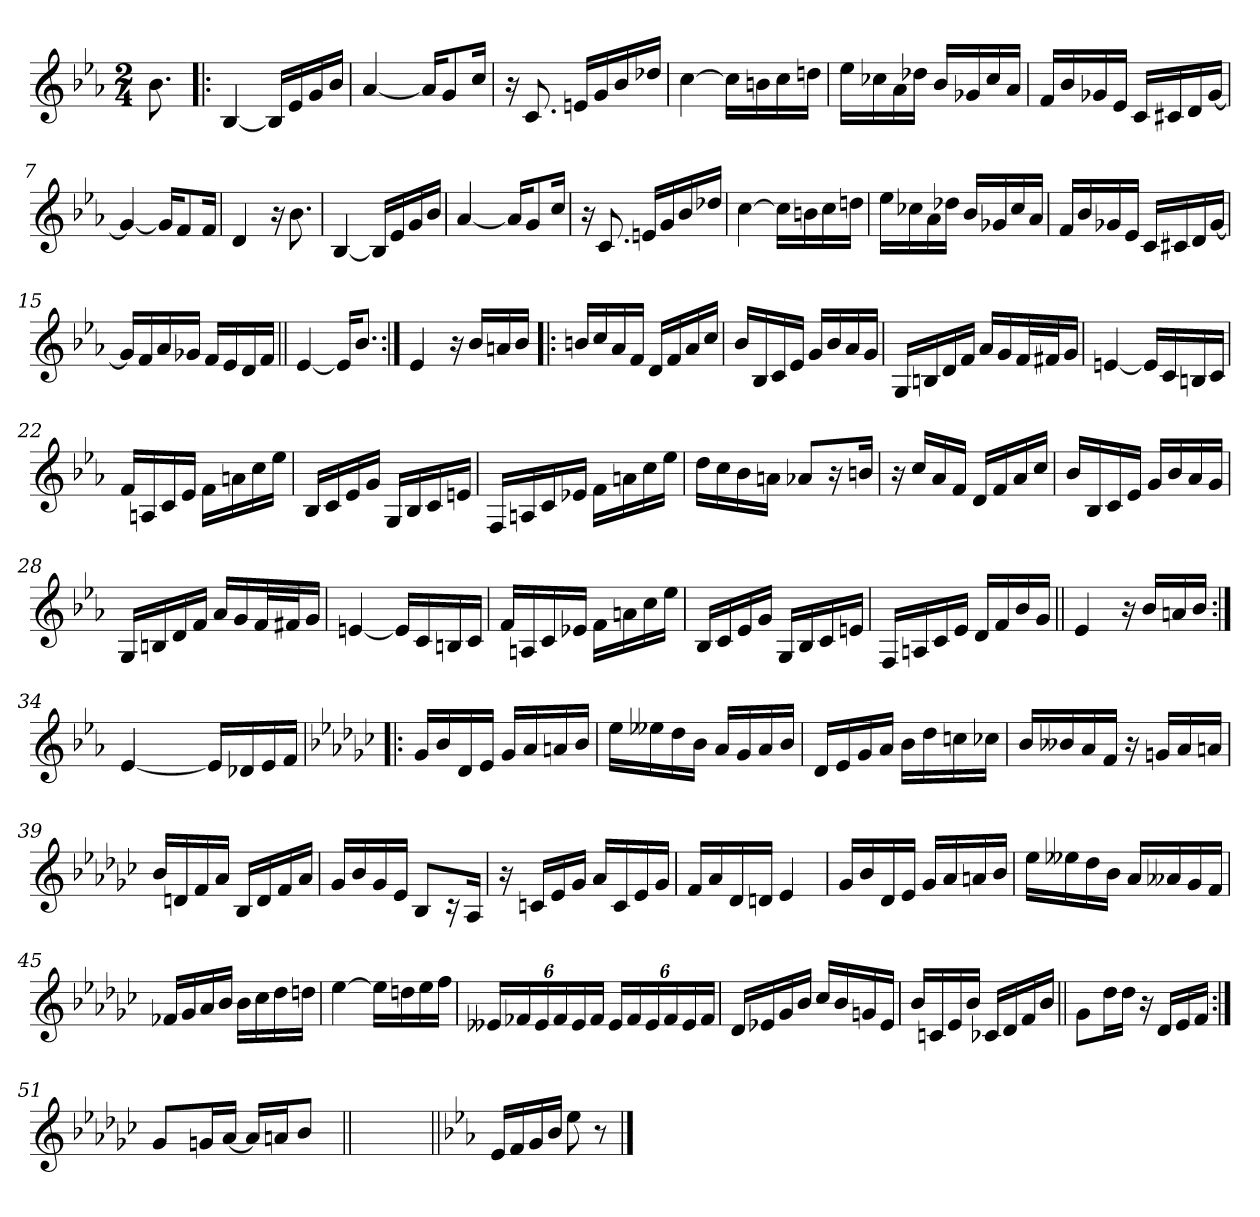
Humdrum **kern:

**kern
*part1
*staff1
*clefG2
*k[b-e-a-]
*E-:
*M2/4
=
8.b-\
=1!|:
[4B-/
16B-/LL]
16e-/
16g/
16b-/JJ
=2
*^
[>4a-/	8ryy
.	8ryy
16a-/KL]	4ryy
8g/	.
16cc/Jk	.
*v	*v
=3
16r
8.c/
16en/LL
16g/
16b-/
16dd-X/JJ
=4
[4cc\
16cc\LL]
16bn\
16cc\
16ddn\JJ
!!LO:LB:g=z
=5
16ee-\LL
16cc-X\
16a-\
16dd-X\JJ
16b-/LL
16g-X/
16cc-/
16a-/JJ
=6
16f/LL
16b-/
16g-X/
16e-/JJ
16c/LL
16c#X/
16d/
[16g-/JJ
=7
4g-/_
16g-/KL]
8f/
16f/Jk
=8
4d/
16r
8.b-\
=9
[4B-/
16B-/LL]
16e-/
16g/
16b-/JJ
!!LO:LB:g=z
=10
*^
[>4a-/	8ryy
.	8ryy
16a-/KL]	4ryy
8g/	.
16cc/Jk	.
*v	*v
=11
16r
8.c/
16en/LL
16g/
16b-/
16dd-X/JJ
=12
[4cc\
16cc\LL]
16bn\
16cc\
16ddn\JJ
=13
16ee-\LL
16cc-X\
16a-\
16dd-X\JJ
16b-/LL
16g-X/
16cc-/
16a-/JJ
=14
16f/LL
16b-/
16g-X/
16e-/JJ
16c/LL
16c#X/
16d/
[16g-/JJ
!!LO:LB:g=z
=15
16g-/LL]
16f/
16a-/
16g-X/JJ
16f/LL
16e-/
16d/
16f/JJ
=16||
[4e-/
16e-/KL]
8.b-/J
=17:|!
4e-/
16r
16b-/LL
16an/
16b-/JJ
=18!|:
16bn/LL
16cc/
16a-/
16f/JJ
16d/LL
16f/
16a-/
16cc/JJ
=19
16b-/LL
16B-/
16c/
16e-/JJ
16g/LL
16b-/
16a-/
16g/JJ
!!LO:LB:g=z
=20
16G/LL
16Bn/
16d/
16f/JJ
16a-/LL
16g/
32f/L
32f#X/J
16g/JJ
=21
[4en/
16e/LL]
16c/
16Bn/
16c/JJ
=22
16f/LL
16An/
16c/
16e-/JJ
16f\LL
16an\
16cc\
16ee-\JJ
=23
16B-/LL
16c/
16e-/
16g/JJ
16G/LL
16B-/
16c/
16en/JJ
=24
16F/LL
16An/
16c/
16e-X/JJ
16f\LL
16an\
16cc\
16ee-\JJ
!!LO:LB:g=z
=25
16dd\LL
16cc\
16b-\
16an\JJ
8a-X/L
16r
16bn/Jk
=26
16r
16cc/LL
16a-/
16f/JJ
16d/LL
16f/
16a-/
16cc/JJ
=27
16b-/LL
16B-/
16c/
16e-/JJ
16g/LL
16b-/
16a-/
16g/JJ
=28
16G/LL
16Bn/
16d/
16f/JJ
16a-/LL
16g/
32f/L
32f#X/J
16g/JJ
=29
[4en/
16e/LL]
16c/
16Bn/
16c/JJ
!!LO:LB:g=z
=30
16f/LL
16An/
16c/
16e-X/JJ
16f\LL
16an\
16cc\
16ee-\JJ
=31
16B-/LL
16c/
16e-/
16g/JJ
16G/LL
16B-/
16c/
16en/JJ
=32
16F/LL
16An/
16c/
16e-/JJ
16d/LL
16f/
16b-/
16g/JJ
=33||
4e-/
16r
16b-/LL
16an/
16b-/JJ
=34:|!
*^
[<4e-/	16ryy
.	16ryy
.	16ryy
.	16ryy
16e-/LL]	4ryy
16d-X/	.
16e-/	.
16f/JJ	.
*v	*v
!!LO:LB:g=z
=35!|:
*k[b-e-a-d-g-c-]
*G-:
16g-/LL
16b-/
16d-/
16e-/JJ
16g-/LL
16a-/
16an/
16b-/JJ
=36
16ee-\LL
16ee--X\
16dd-\
16b-\JJ
16a-/LL
16g-/
16a-/
16b-/JJ
=37
16d-/LL
16e-/
16g-/
16a-/JJ
16b-\LL
16dd-\
16ccn\
16cc-X\JJ
=38
16b-/LL
16b--X/
16a-/
16f/JJ
16r
16gn/LL
16a-/
16an/JJ
=39
16b-/LL
16dn/
16f/
16a-/JJ
16B-/LL
16d/
16f/
16a-/JJ
!!LO:LB:g=z
=40
16g-/LL
16b-/
16g-/
16e-/JJ
8B-/L
16r
16A-/Jk
=41
16r
16cn/LL
16e-/
16g-/JJ
16a-/LL
16c/
16e-/
16g-/JJ
=42
16f/LL
16a-/
16d-/
16dn/JJ
4e-/
=43
16g-/LL
16b-/
16d-/
16e-/JJ
16g-/LL
16a-/
16an/
16b-/JJ
=44
16ee-\LL
16ee--X\
16dd-\
16b-\JJ
16a-/LL
16a--X/
16g-/
16f/JJ
!!LO:LB:g=z
=45
16f-X/LL
16g-/
16a-/
16b-/JJ
16b-\LL
16cc-\
16dd-\
16ddn\JJ
=46
[4ee-\
16ee-\LL]
16ddn\
16ee-\
16ff\JJ
=47
24e--X/LL
24f-X/
24e--/
24f-/
24e--/
24f-/JJ
24e--/LL
24f-/
24e--/
24f-/
24e--/
24f-/JJ
=48
16d-/LL
16e-X/
16g-/
16b-/JJ
16cc-/LL
16b-/
16gn/
16e-/JJ
=49
16b-/LL
16cn/
16e-/
16b-/JJ
16c-X/LL
16d-/
16f/
16b-/JJ
!!LO:LB:g=z
=50||
8g-\L
16dd-\L
16dd-\JJ
16r
16d-/LL
16e-/
16f/JJ
=51:|!
*^
8g-/L	32ryy
.	32ryy
.	32ryy
.	32ryy
16gn/L	32ryy
.	32ryy
[>16a-/JJ	32ryy
.	32ryy
16a-/LL]	32ryy
.	32ryy
16an/J	32ryy
.	32ryy
8b-/J	32ryy
.	32ryy
.	32ryy
.	32ryy
*v	*v
=52||
*stria0
2ryy
=53||
*stria5
*k[b-e-a-]
*E-:
16e-/LL
16f/
16g/
16b-/JJ
8ee-\
8r
==
*-
